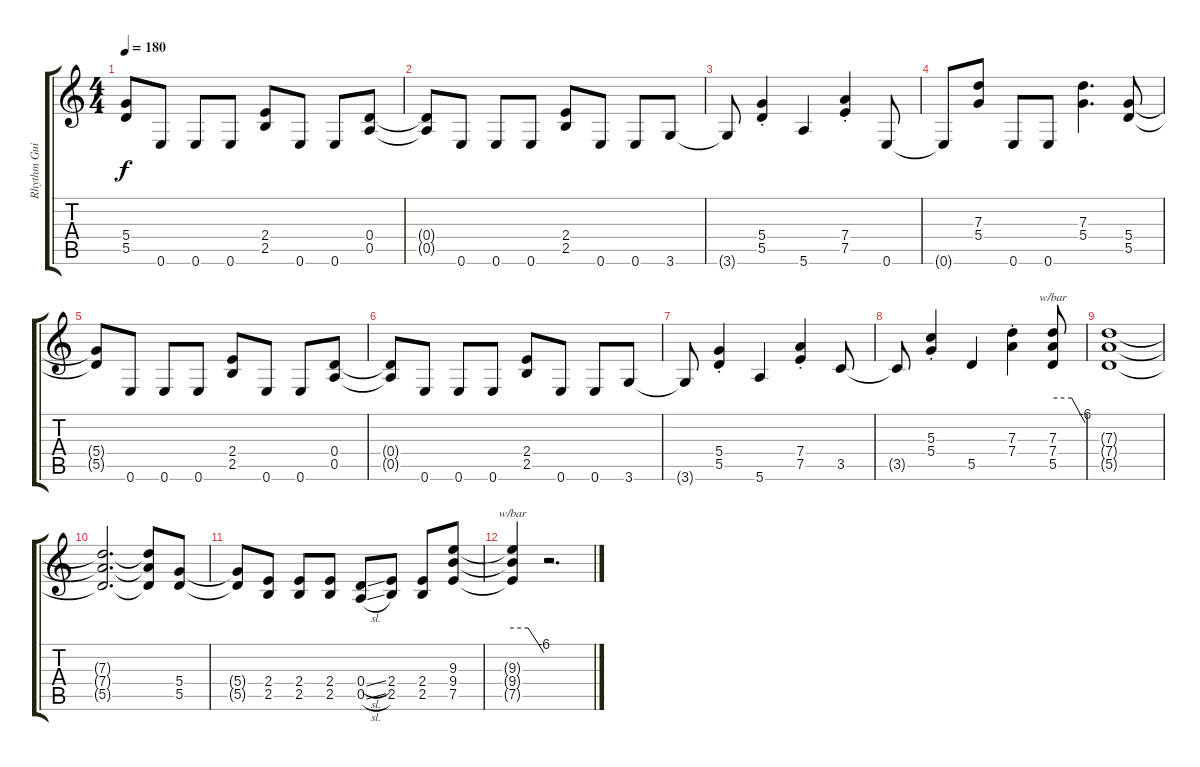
\track ("Rhythm Guitar" "Rhythm Gui") {instrument overdrivenguitar}
\staff {score tabs}
\tuning (E4 B3 G3 D3 A2 E2) {hide}
\ts (4 4)
\tempo 180
\clef g2
\ks c
(5.4{t} 5.5{t}).8{dy f} 0.6.8 0.6.8 0.6.8 (2.4 2.5).8 0.6.8 0.6.8 (0.4 0.5).8 |
(0.4{t} 0.5{t}).8 0.6.8 0.6.8 0.6.8 (2.4 2.5).8 0.6.8 0.6.8 3.6.8 |
3.6{t}.8 (5.4{st} 5.5).4 5.6.4 (7.4{st} 7.5).4 0.6.8 |
0.6{t}.8 (7.3 5.4).8 0.6.8 0.6.8 (7.3 5.4).4{d} (5.4 5.5).8 |
(5.4{t} 5.5{t}).8 0.6.8 0.6.8 0.6.8 (2.4 2.5).8 0.6.8 0.6.8 (0.4 0.5).8 |
(0.4{t} 0.5{t}).8 0.6.8 0.6.8 0.6.8 (2.4 2.5).8 0.6.8 0.6.8 3.6.8 |
3.6{t}.8 (5.4{st} 5.5).4 5.6.4 (7.4{st} 7.5).4 3.5.8 |
3.5{t}.8 (5.3 5.4{st}).4 5.5.4 (7.3 7.4{st}).4 (7.3 7.4 5.5).8{tbe (custom default 0 0 35 0 60 -24)} |
(7.3{t} 7.4{t} 5.5{t}).1 |
(7.3{t} 7.4{t} 5.5{t}).2{d} (7.3{t} 7.4{t} 5.5{t}).8 (5.4 5.5).8 |
(5.4{t} 5.5{t}).8 (2.4 2.5).8 (2.4 2.5).8 (2.4 2.5).8 (0.4{sl} 0.5{sl}).8 (2.4 2.5).8 (2.4 2.5).8 (9.3 9.4 7.5).8 |
(9.3{t} 9.4{t} 7.5{t}).4{tbe (custom default 0 0 30 0 60 -24)} r.2{d}
